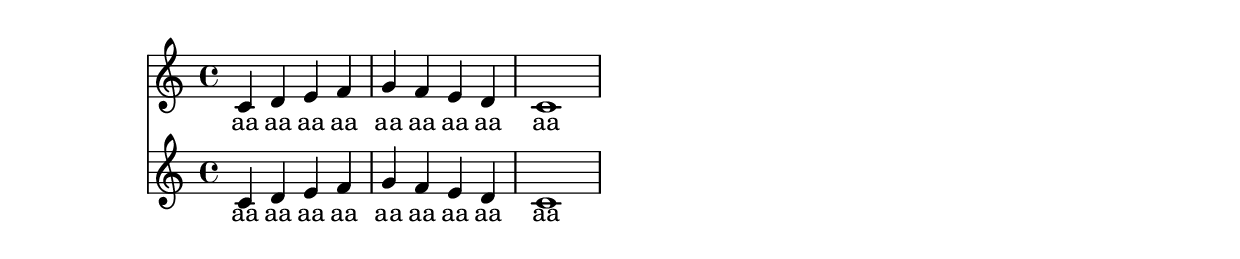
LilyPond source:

%% DO NOT EDIT this file manually; it is automatically
%% generated from LSR http://lsr.dsi.unimi.it
%% Make any changes in LSR itself, or in Documentation/snippets/new/ ,
%% and then run scripts/auxiliar/makelsr.py
%%
%% This file is in the public domain.
\version "2.17.15"

\header {
  lsrtags = "correction-wanted, spacing, text, vocal-music, workaround"

  texidoc = "
This snippet shows how to bring the lyrics line closer to the staff.

"
  doctitle = "Adjusting lyrics vertical spacing"
} % begin verbatim

% Default layout:
<<
  \new Staff \new Voice = melody \relative c' {
    c4 d e f
    g4 f e d
    c1
  }
  \new Lyrics \lyricsto melody { aa aa aa aa aa aa aa aa aa }

  \new Staff {
    \new Voice = melody \relative c' {
      c4 d e f
      g4 f e d
      c1
    }
  }
  % Reducing the minimum space below the staff and above the lyrics:
  \new Lyrics \with {
    \override VerticalAxisGroup.nonstaff-relatedstaff-spacing = #'((basic-distance . 1))
  }
  \lyricsto melody { aa aa aa aa aa aa aa aa aa }
>>
